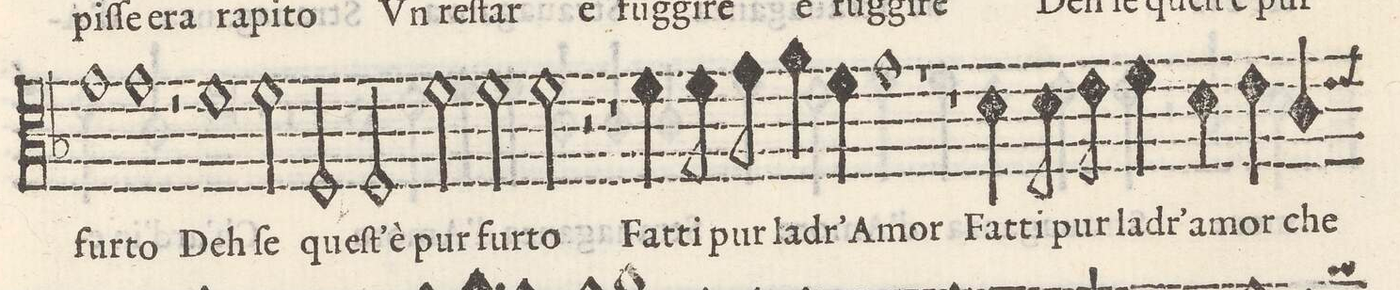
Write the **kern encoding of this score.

**kern	**text
*I"ALTO	*
*clefC3	*
*k[b-]	*
*met(C)	*
*M2/1	*
1g	fur-
=29-	=29-
1g	-to
2r	.
1f\	Deh
=30-	=30-
2f\	ſe
2F/	queſ-
2F/	-t'è
=31-	=31-
2f\	pur
2f\	fur-
2f\	-to
2r	.
=32-	=32-
1r	.
4f\	Fat-
8f\	-ti
8g\	pur
4a\	la-
4f\	-dr'A-
=33-	=33-
1g	-mor
1r	.
=34-	=34-
1r	.
4d\	Fat-
8d\	-ti
8e\	pur
4f\	la-
4d\	-dr'a-
=35-	=35-
4e\	-mor
4c/	che
*custos:e	*
*-	*-
